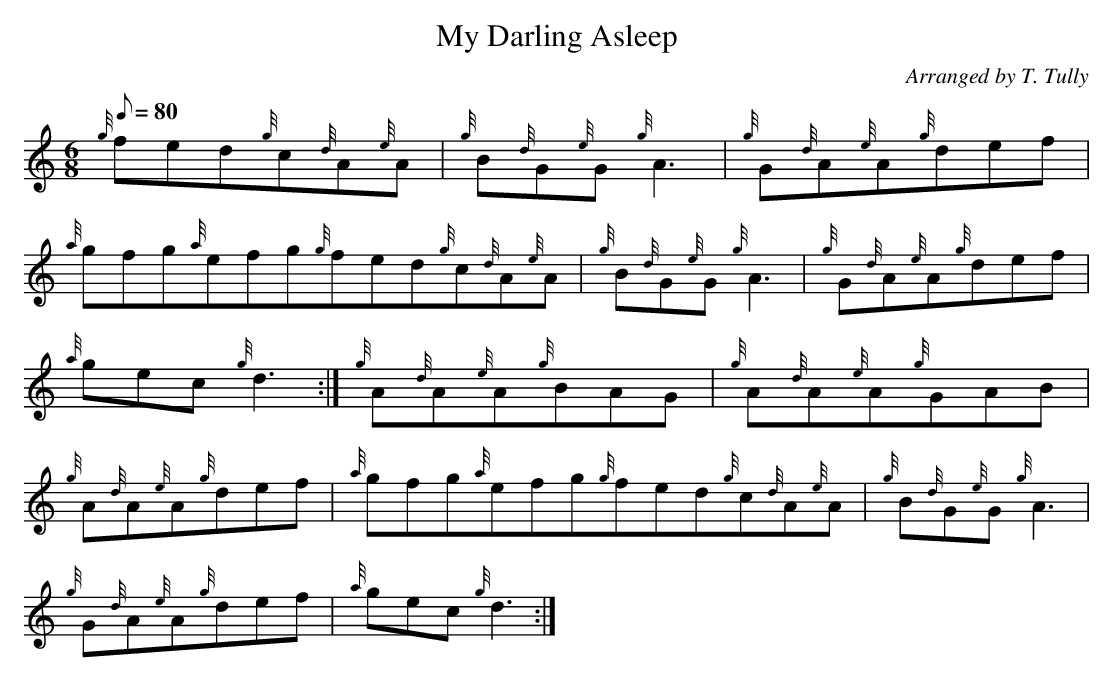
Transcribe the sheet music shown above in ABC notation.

X:1
T:My Darling Asleep
M:6/8
L:1/8
Q:80
C:Arranged by T. Tully
K:HP
{g}fed{g}c{d}A{e}A|
{g}B{d}G{e}G{g}A3|
{g}G{d}A{e}A{g}def|  !
{a}gfg{a}efg{g}fed{g}c{d}A{e}A|
{g}B{d}G{e}G{g}A3|
{g}G{d}A{e}A{g}def|  !
{a}gec{g}d3:|
{g}A{d}A{e}A{g}BAG|
{g}A{d}A{e}A{g}GAB|  !
{g}A{d}A{e}A{g}def|
{a}gfg{a}efg{g}fed{g}c{d}A{e}A|
{g}B{d}G{e}G{g}A3|  !
{g}G{d}A{e}A{g}def|
{a}gec{g}d3:|

